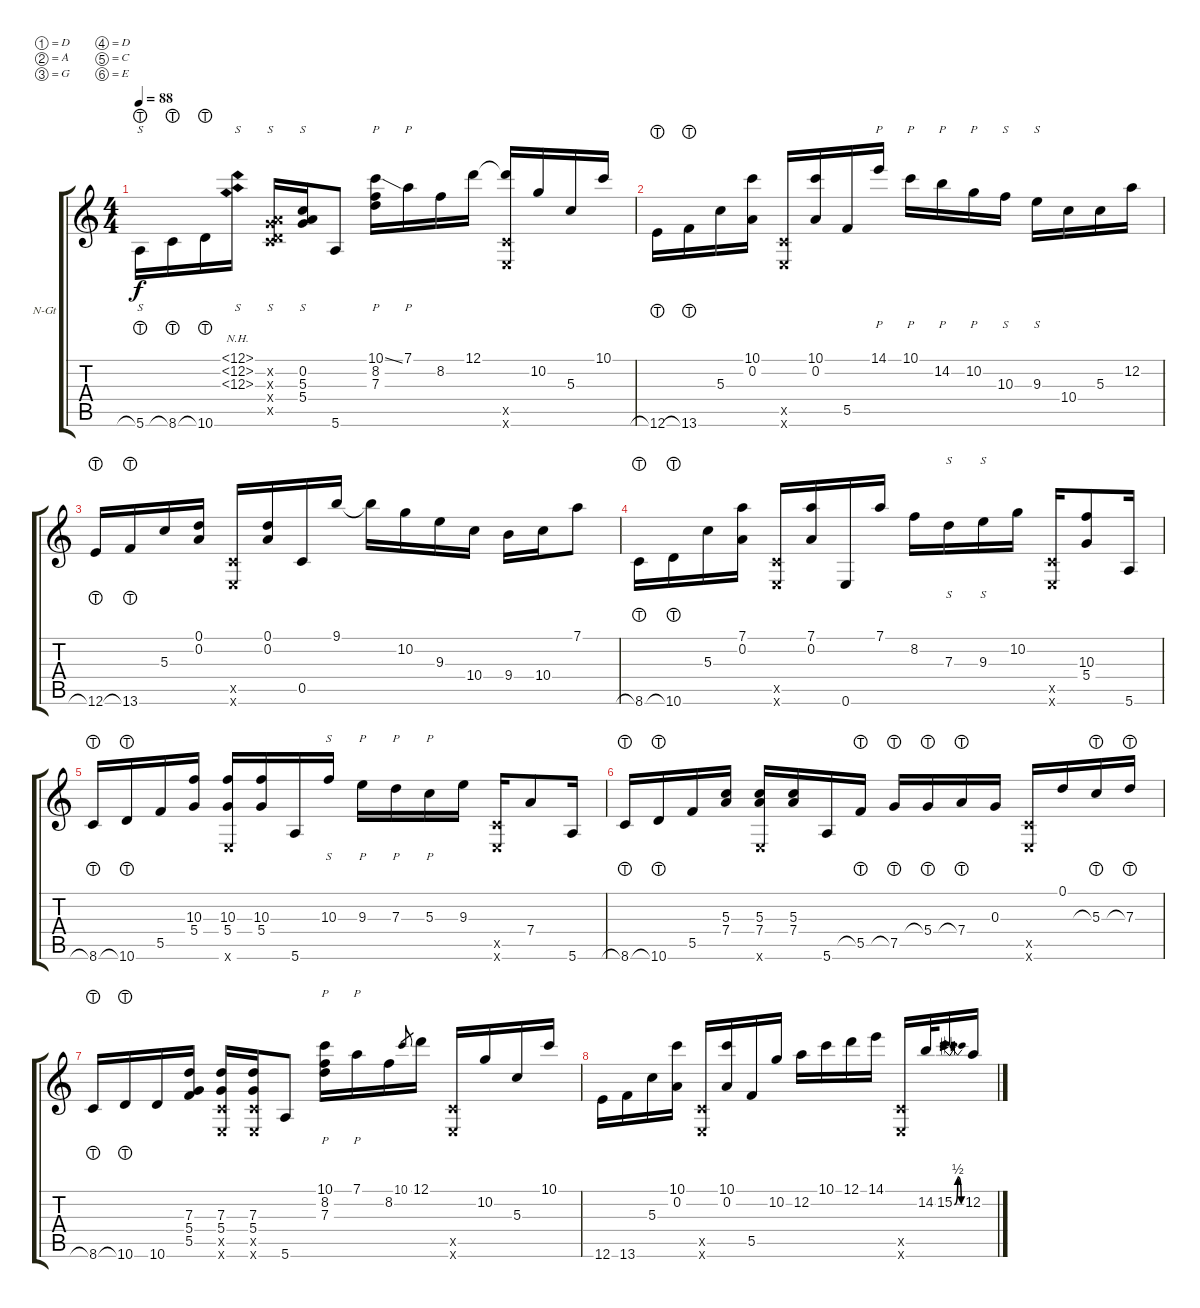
\defaultSystemsLayout 4
\bracketExtendMode groupsimilarinstruments
\firstSystemTrackNameOrientation horizontal
\otherSystemsTrackNameOrientation horizontal
\track ("Nylon Guitar" "N-Gt") {instrument acousticguitarnylon}
\staff {score tabs}
\tuning (D4 A3 G3 D3 C3 E2)
\ts (4 4)
\tempo 88
\clef g2
\ks c
5.6{lht}.16{s dy f} 8.6{lht}.16 10.6{lht}.16 (12.1{nh} 12.2{nh} 12.3{nh}).16{s} (0.2{x} 0.3{x} 0.4{x} 0.5{x}).16{s} (5.4 5.3 0.2).16{s} 5.6.8 (10.1{ss} 8.2 7.3).16{p} 7.1.16{p} 8.2.16 12.1.16 (0.6{x} 0.5{x} 12.1{t}).16 10.2.16 5.3.16 10.1.16 |
12.6{lht}.16 13.6{lht}.16 5.3.16 (0.2 10.1).16 (0.6{x} 0.5{x}).16 (0.2 10.1).16 5.5.16 14.1.16{p} 10.1.16{p} 14.2.16{p} 10.2.16{p} 10.3.16{s} 9.3.16{s} 10.4.16 5.3.16 12.2.16 |
12.6{lht}.16 13.6{lht}.16 5.3.16 (0.2 0.1).16 (0.5{x} 0.6{x}).16 (0.1 0.2).16 0.5.16 9.1.16 9.1{t}.16 10.2.16 9.3.16 10.4.16 9.4.16 10.4.16 7.1.8 |
8.6{lht}.16 10.6{lht}.16 5.3.16 (0.2 7.1).16 (0.5{x} 0.6{x}).16 (7.1 0.2).16 0.6.16 7.1.16 8.2.16 7.3.16{s} 9.3.16{s} 10.2.16 (0.6{x} 0.5{x}).16 (5.4 10.3).8 5.6.16 |
8.6{lht}.16 10.6{lht}.16 5.5.16 (5.4 10.3).16 (10.3 5.4 0.6{x}).16 (10.3 5.4).16 5.6.16 10.3.16{s} 9.3.16{p} 7.3.16{p} 5.3.16{p} 9.3.16 (0.6{x} 0.5{x}).16 7.4.8 5.6.16 |
8.6{lht}.16 10.6{lht}.16 5.5.16 (5.3 7.4).16 (5.3 0.6{x} 7.4).16 (5.3 7.4).16 5.6.16 5.5{lht}.16 7.5{lht}.16 5.4{lht}.16 7.4{lht}.16 0.3.16 (0.5{x} 0.6{x}).16 0.1.16 5.3{lht}.16 7.3{lht}.16 |
8.6{lht}.16 10.6{lht}.16 10.6.16 (5.5 5.4 7.3).16 (7.3 5.4 0.5{x} 0.6{x}).16 (7.3 5.4 0.5{x} 0.6{x}).16 5.6.8 (7.3 8.2 10.1).16{p} 7.1.16{p} 8.2.16 10.1.8{gr} 12.1.16 (0.6{x} 0.5{x}).16 10.2.16 5.3.16 10.1.16 |
12.6.16 13.6.16 5.3.16 (0.2 10.1).16 (0.5{x} 0.6{x}).16 (10.1 0.2).16 5.5.16 10.2.16 12.2.16 10.1.16 12.1.16 14.1.16 (0.6{x} 0.5{x}).16 14.2.32 15.2{be (bendrelease 0 0 16.2 2 31.799999999999997 2 59.4 0)}.16{d} 12.2.16
